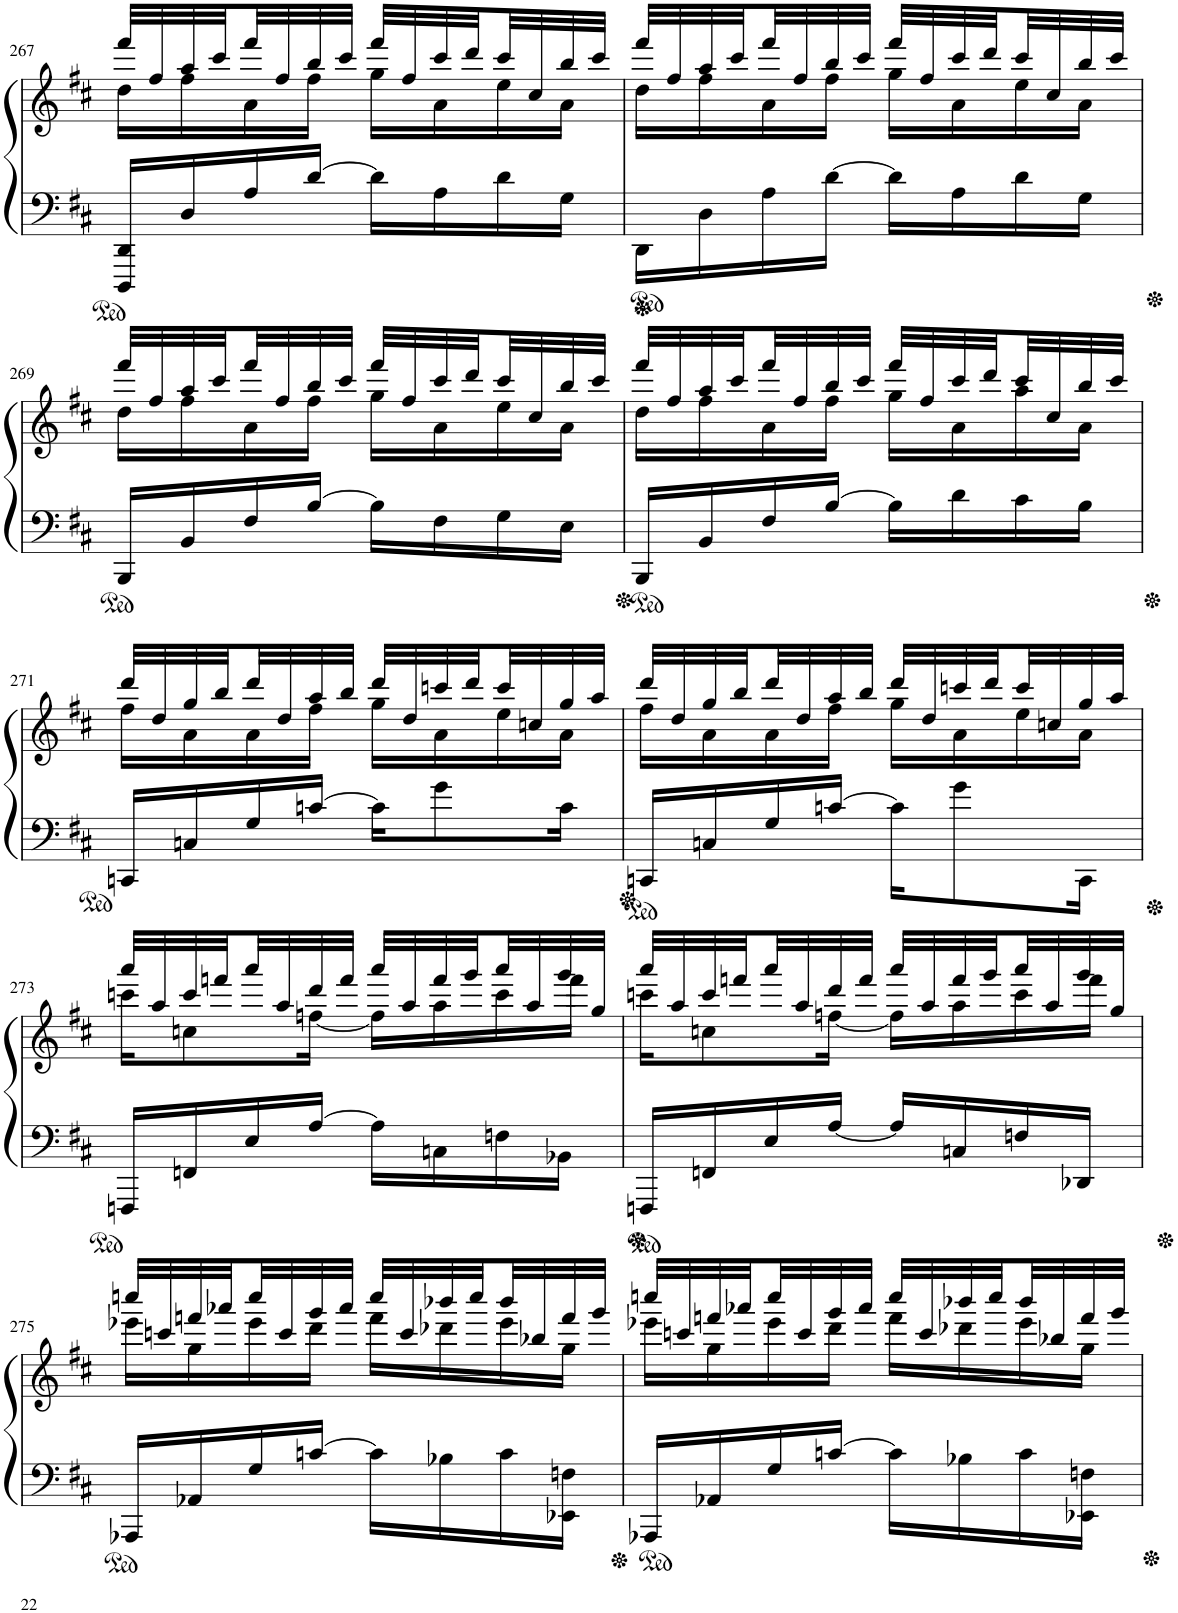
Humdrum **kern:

**kern	**kern
*part1	*part1
*staff2	*staff1
*I"Piano	*
*I'Pno.	*
!!LO:PB:g=z
*clefF4	*clefG2
*k[f#c#]	*k[f#c#]
*M2/4	*M2/4
=267	=267
*	*^
16DDD/ 16DD/LL	32fff#/LLL	16dd\LL
.	32ff#/	.
16D/	32aa/	16ff#\
.	32ccc#/	.
16A/	32fff#/	16a\
.	32ff#/	.
[16d/JJ	32bb/	16ff#\JJ
.	32ccc#/JJJ	.
16d\LL]	32fff#/LLL	16gg\LL
.	32ff#/	.
16A\	32ccc#/	16a\
.	32ddd/	.
16d\	32ccc#/	16ee\
.	32cc#/	.
16G\JJ	32bb/	16a\JJ
.	32ccc#/JJJ	.
=268	=268	=268
16DD\LL	32fff#/LLL	16dd\LL
.	32ff#/	.
16D\	32aa/	16ff#\
.	32ccc#/	.
16A\	32fff#/	16a\
.	32ff#/	.
[16d\JJ	32bb/	16ff#\JJ
.	32ccc#/JJJ	.
16d\LL]	32fff#/LLL	16gg\LL
.	32ff#/	.
16A\	32ccc#/	16a\
.	32ddd/	.
16d\	32ccc#/	16ee\
.	32cc#/	.
16G\JJ	32bb/	16a\JJ
.	32ccc#/JJJ	.
!!LO:LB:g=z	!!
=269	=269	=269
16BBB/LL	32fff#/LLL	16dd\LL
.	32ff#/	.
16BB/	32aa/	16ff#\
.	32ccc#/	.
16F#/	32fff#/	16a\
.	32ff#/	.
[16B/JJ	32bb/	16ff#\JJ
.	32ccc#/JJJ	.
16B\LL]	32fff#/LLL	16gg\LL
.	32ff#/	.
16F#\	32ccc#/	16a\
.	32ddd/	.
16G\	32ccc#/	16ee\
.	32cc#/	.
16E\JJ	32bb/	16a\JJ
.	32ccc#/JJJ	.
=270	=270	=270
16BBB/LL	32fff#/LLL	16dd\LL
.	32ff#/	.
16BB/	32aa/	16ff#\
.	32ccc#/	.
16F#/	32fff#/	16a\
.	32ff#/	.
[16B/JJ	32bb/	16ff#\JJ
.	32ccc#/JJJ	.
16B\LL]	32fff#/LLL	16gg\LL
.	32ff#/	.
16d\	32ccc#/	16a\
.	32ddd/	.
16c#\	32ccc#/	16aa\
.	32cc#/	.
16B\JJ	32bb/	16a\JJ
.	32ccc#/JJJ	.
!!LO:LB:g=z	!!
=271	=271	=271
16CCn/LL	32ddd/LLL	16ff#\LL
.	32dd/	.
16Cn/	32gg/	16a\
.	32bb/	.
16G/	32ddd/	16a\
.	32dd/	.
[16cn/JJ	32aa/	16ff#\JJ
.	32bb/JJJ	.
16c\KL]	32ddd/LLL	16gg\LL
.	32dd/	.
8g\	32cccn/	16a\
.	32ddd/	.
.	32ccc/	16ee\
.	32ccn/	.
16c\Jk	32gg/	16a\JJ
.	32aa/JJJ	.
=272	=272	=272
16CCn/LL	32ddd/LLL	16ff#\LL
.	32dd/	.
16Cn/	32gg/	16a\
.	32bb/	.
16G/	32ddd/	16a\
.	32dd/	.
[16cn/JJ	32aa/	16ff#\JJ
.	32bb/JJJ	.
16c\KL]	32ddd/LLL	16gg\LL
.	32dd/	.
8g\	32cccn/	16a\
.	32ddd/	.
.	32ccc/	16ee\
.	32ccn/	.
16CC\Jk	32gg/	16a\JJ
.	32aa/JJJ	.
!!LO:LB:g=z	!!
=273	=273	=273
16FFFn/LL	32aaa/LLL	16cccn\KL
.	32aa/	.
16FFn/	32ccc/	8ccn\
.	32fffn/	.
16E/	32aaa/	.
.	32aa/	.
[16A/JJ	32ddd/	[16ffn\Jk
.	32fff/JJJ	.
16A\LL]	32aaa/LLL	16ff\LL]
.	32aa/	.
16Cn\	32fff/	16aa\
.	32ggg/	.
16Fn\	32aaa/	16ccc\
.	32aa/	.
16BB-X\JJ	32ggg/	16fff\JJ
.	32gg/JJJ	.
=274	=274	=274
16FFFn/LL	32aaa/LLL	16cccn\KL
.	32aa/	.
16FFn/	32ccc/	8ccn\
.	32fffn/	.
16E/	32aaa/	.
.	32aa/	.
[16A/JJ	32ddd/	[16ffn\Jk
.	32fff/JJJ	.
16A/LL]	32aaa/LLL	16ff\LL]
.	32aa/	.
16Cn/	32fff/	16aa\
.	32ggg/	.
16Fn/	32aaa/	16ccc\
.	32aa/	.
16DD-X/JJ	32ggg/	16fff\JJ
.	32gg/JJJ	.
!!LO:LB:g=z	!!
=275	=275	=275
16AAA-X/LL	32ccccn/LLL	16eee-X\LL
.	32cccn/	.
16AA-X/	32fffn/	16gg\
.	32aaa-X/	.
16G/	32cccc/	16eee-\
.	32ccc/	.
[16cn/JJ	32ggg/	16ddd\JJ
.	32aaa-/JJJ	.
16c\LL]	32cccc/LLL	16fff\LL
.	32ccc/	.
16B-X\	32bbb-X/	16ddd-X\
.	32cccc/	.
16c\	32bbb-/	16eee-\
.	32bb-X/	.
16EE-X\ 16Fn\JJ	32fff/	16gg\JJ
.	32ggg/JJJ	.
=276	=276	=276
16AAA-X/LL	32ccccn/LLL	16eee-X\LL
.	32cccn/	.
16AA-X/	32fffn/	16gg\
.	32aaa-X/	.
16G/	32cccc/	16eee-\
.	32ccc/	.
[16cn/JJ	32ggg/	16ddd\JJ
.	32aaa-/JJJ	.
16c\LL]	32cccc/LLL	16fff\LL
.	32ccc/	.
16B-X\	32bbb-X/	16ddd-X\
.	32cccc/	.
16c\	32bbb-/	16eee-\
.	32bb-X/	.
16EE-X\ 16Fn\JJ	32fff/	16gg\JJ
.	32ggg/JJJ	.
*	*v	*v
=	=
*-	*-
